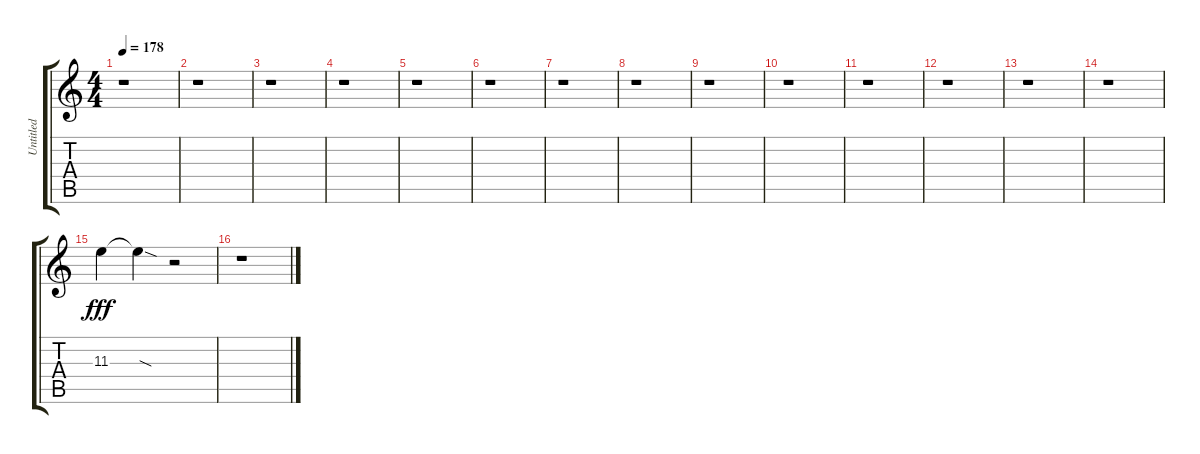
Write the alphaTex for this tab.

\track ("Untitled" "Untitled") {instrument distortionguitar}
\staff {score tabs}
\tuning (D4 A3 F3 C3 G2 C2) {hide}
\ts (4 4)
\tempo 178
\clef g2
\ks c
r.1{dy fff} |
r.1 |
r.1 |
r.1 |
r.1 |
r.1 |
r.1 |
r.1 |
r.1 |
r.1 |
r.1 |
r.1 |
r.1 |
r.1 |
11.3.4 11.3{sod t}.4 r.2 |
r.1
